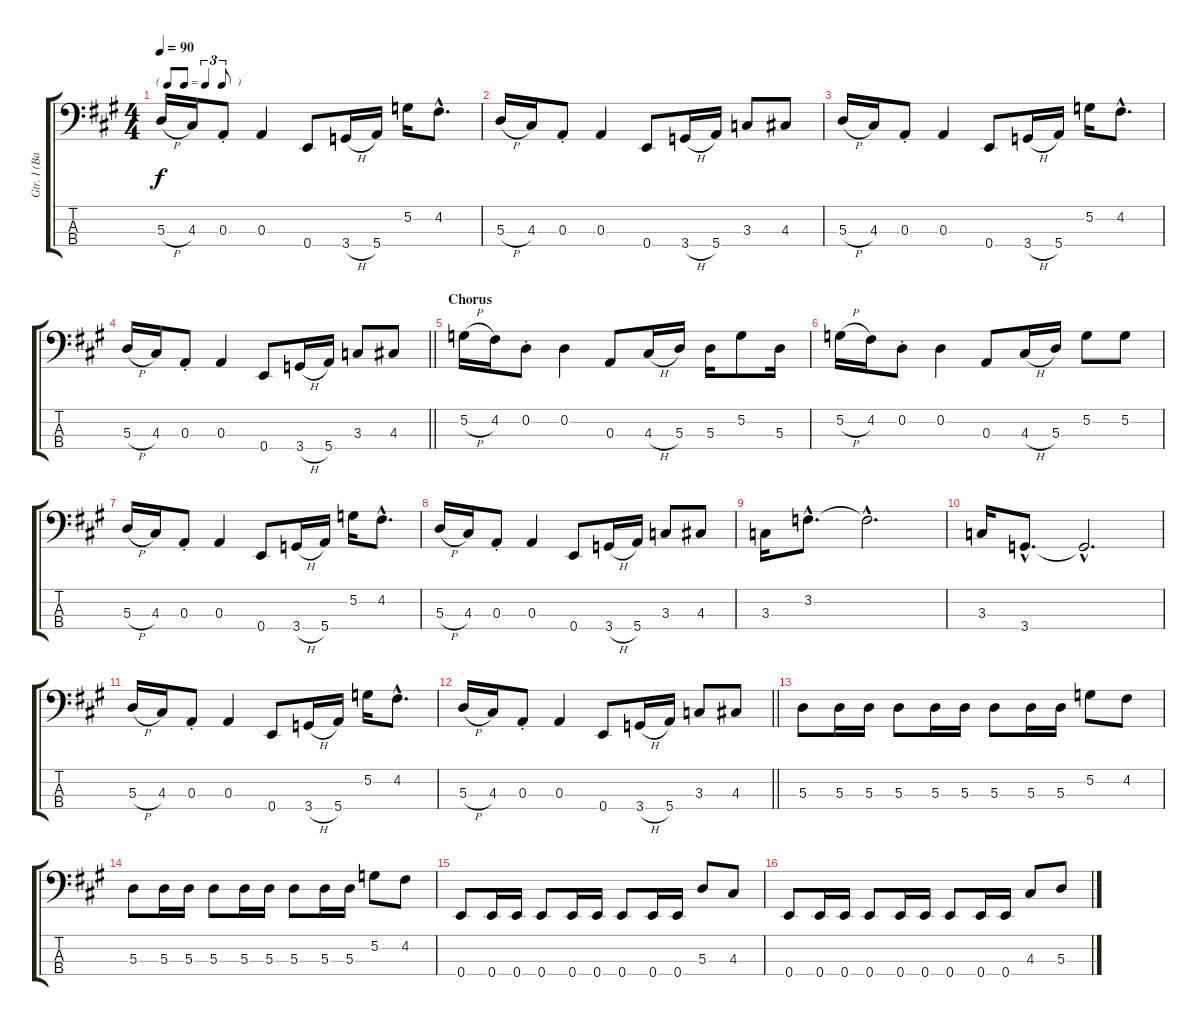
\track ("Gtr. I (Bass)" "Gtr. I (Ba") {instrument electricbassfinger}
\staff {score tabs}
\tuning (G2 D2 A1 E1) {hide}
\ts (4 4)
\tf triplet8th
\tempo 90
\clef f4
\ks a
5.3{h}.16{dy f} 4.3.16 0.3{st}.8 0.3.4 0.4.8 3.4{h}.16 5.4.16 5.2.16 4.2{hac}.8{d} |
5.3{h}.16 4.3.16 0.3{st}.8 0.3.4 0.4.8 3.4{h}.16 5.4.16 3.3.8 4.3.8 |
5.3{h}.16 4.3.16 0.3{st}.8 0.3.4 0.4.8 3.4{h}.16 5.4.16 5.2.16 4.2{hac}.8{d} |
\barLineRight lightlight
5.3{h}.16 4.3.16 0.3{st}.8 0.3.4 0.4.8 3.4{h}.16 5.4.16 3.3.8 4.3.8 |
\section ("" "Chorus")
5.2{h}.16 4.2.16 0.2{st}.8 0.2.4 0.3.8 4.3{h}.16 5.3.16 5.3.16 5.2.8 5.3.16 |
5.2{h}.16 4.2.16 0.2{st}.8 0.2.4 0.3.8 4.3{h}.16 5.3.16 5.2.8 5.2.8 |
5.3{h}.16 4.3.16 0.3{st}.8 0.3.4 0.4.8 3.4{h}.16 5.4.16 5.2.16 4.2{hac}.8{d} |
5.3{h}.16 4.3.16 0.3{st}.8 0.3.4 0.4.8 3.4{h}.16 5.4.16 3.3.8 4.3.8 |
3.3.16 3.2{hac}.8{d} 3.2{hac t}.2{d} |
3.3.16 3.4{hac}.8{d} 3.4{hac t}.2{d} |
5.3{h}.16 4.3.16 0.3{st}.8 0.3.4 0.4.8 3.4{h}.16 5.4.16 5.2.16 4.2{hac}.8{d} |
\barLineRight lightlight
5.3{h}.16 4.3.16 0.3{st}.8 0.3.4 0.4.8 3.4{h}.16 5.4.16 3.3.8 4.3.8 |
5.3.8 5.3.16 5.3.16 5.3.8 5.3.16 5.3.16 5.3.8 5.3.16 5.3.16 5.2.8 4.2.8 |
5.3.8 5.3.16 5.3.16 5.3.8 5.3.16 5.3.16 5.3.8 5.3.16 5.3.16 5.2.8 4.2.8 |
0.4.8 0.4.16 0.4.16 0.4.8 0.4.16 0.4.16 0.4.8 0.4.16 0.4.16 5.3.8 4.3.8 |
0.4.8 0.4.16 0.4.16 0.4.8 0.4.16 0.4.16 0.4.8 0.4.16 0.4.16 4.3.8 5.3.8
